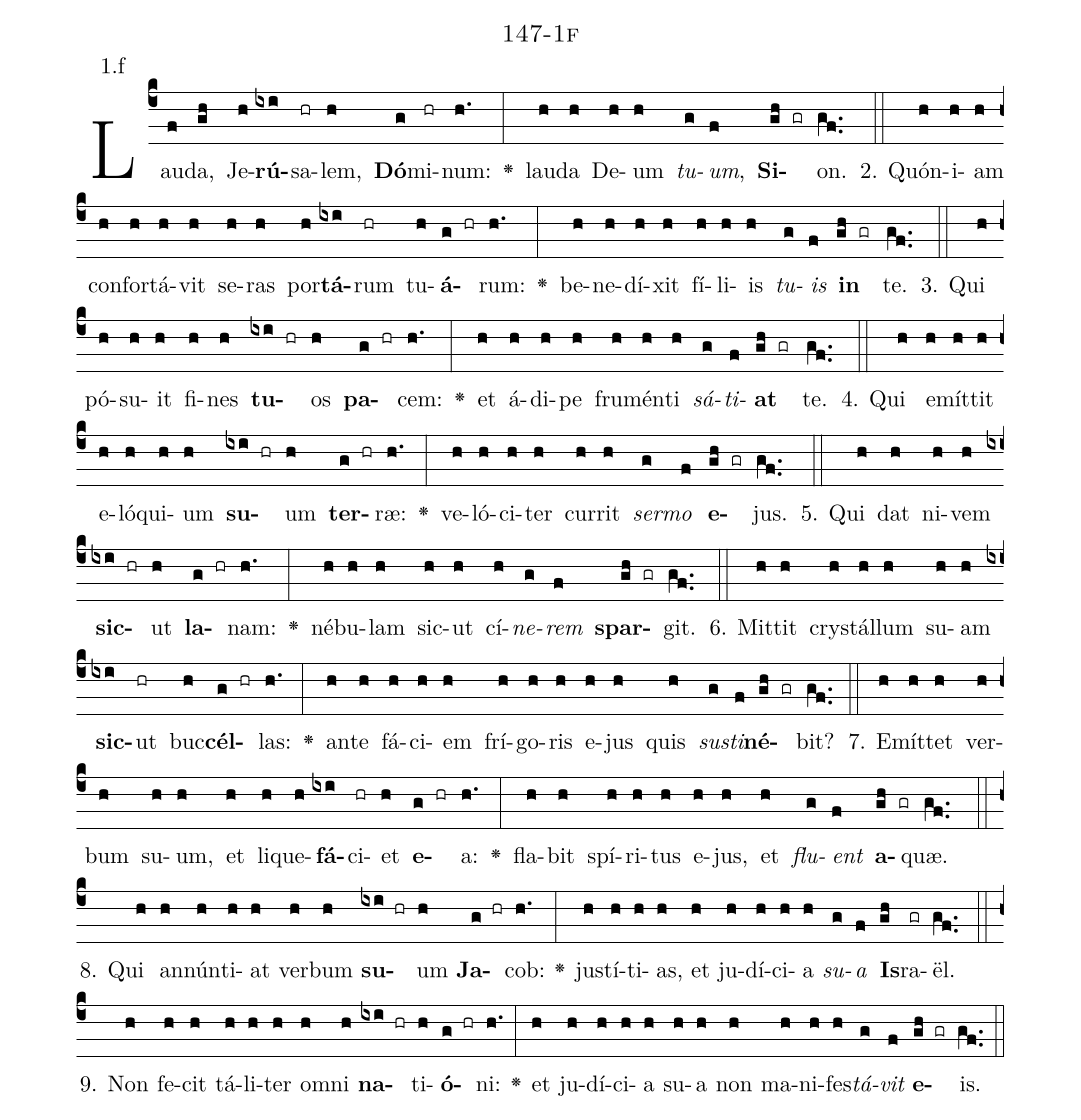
name: 147-1f;
annotation: 1.f;
%%
(c4)Lau(f)da,(gh) Je(h)<b>rú</b>(ixi)sa(hr)lem,(h) <b>Dó</b>(g)mi(hr)num:(h.) <v>\greheightstar</v>(:) lau(h)da(h) De(h)um(h) <i>tu</i>(g)<i>um</i>,(f) <b>Si</b>(gh gr)on.(gf..) (::)
2. Quón(h)i(h)am(h) con(h)for(h)tá(h)vit(h) se(h)ras(h) por(h)<b>tá</b>(ixi)rum(hr) tu(h)<b>á</b>(g hr)rum:(h.) <v>\greheightstar</v>(:) be(h)ne(h)dí(h)xit(h) fí(h)li(h)is(h) <i>tu</i>(g)<i>is</i>(f) <b>in</b>(gh gr) te.(gf..) (::)
3. Qui(h) pó(h)su(h)it(h) fi(h)nes(h) <b>tu</b>(ixi hr)os(h) <b>pa</b>(g hr)cem:(h.) <v>\greheightstar</v>(:) et(h) á(h)di(h)pe(h) fru(h)mén(h)ti(h) <i>sá</i>(g)<i>ti</i>(f)<b>at</b>(gh gr) te.(gf..) (::)
4. Qui(h) e(h)mít(h)tit(h) e(h)ló(h)qui(h)um(h) <b>su</b>(ixi hr)um(h) <b>ter</b>(g hr)ræ:(h.) <v>\greheightstar</v>(:) ve(h)ló(h)ci(h)ter(h) cur(h)rit(h) <i>ser</i>(g)<i>mo</i>(f) <b>e</b>(gh gr)jus.(gf..) (::)
5. Qui(h) dat(h) ni(h)vem(h) <b>sic</b>(ixi hr)ut(h) <b>la</b>(g hr)nam:(h.) <v>\greheightstar</v>(:) né(h)bu(h)lam(h) sic(h)ut(h) cí(h)<i>ne</i>(g)<i>rem</i>(f) <b>spar</b>(gh gr)git.(gf..) (::)
6. Mit(h)tit(h) crys(h)tál(h)lum(h) su(h)am(h) <b>sic</b>(ixi)ut(hr) buc(h)<b>cél</b>(g hr)las:(h.) <v>\greheightstar</v>(:) an(h)te(h) fá(h)ci(h)em(h) frí(h)go(h)ris(h) e(h)jus(h) quis(h) <i>sus</i>(g)<i>ti</i>(f)<b>né</b>(gh gr)bit?(gf..) (::)
7. E(h)mít(h)tet(h) ver(h)bum(h) su(h)um,(h) et(h) li(h)que(h)<b>fá</b>(ixi)ci(hr)et(h) <b>e</b>(g hr)a:(h.) <v>\greheightstar</v>(:) fla(h)bit(h) spí(h)ri(h)tus(h) e(h)jus,(h) et(h) <i>flu</i>(g)<i>ent</i>(f) <b>a</b>(gh gr)quæ.(gf..) (::)
8. Qui(h) an(h)nún(h)ti(h)at(h) ver(h)bum(h) <b>su</b>(ixi hr)um(h) <b>Ja</b>(g hr)cob:(h.) <v>\greheightstar</v>(:) jus(h)tí(h)ti(h)as,(h) et(h) ju(h)dí(h)ci(h)a(h) <i>su</i>(g)<i>a</i>(f) <b>Is</b>(gh)ra(gr)ël.(gf..) (::)
9. Non(h) fe(h)cit(h) tá(h)li(h)ter(h) om(h)ni(h) <b>na</b>(ixi hr)ti(h)<b>ó</b>(g hr)ni:(h.) <v>\greheightstar</v>(:) et(h) ju(h)dí(h)ci(h)a(h) su(h)a(h) non(h) ma(h)ni(h)fes(h)<i>tá</i>(g)<i>vit</i>(f) <b>e</b>(gh gr)is.(gf..) (::)
